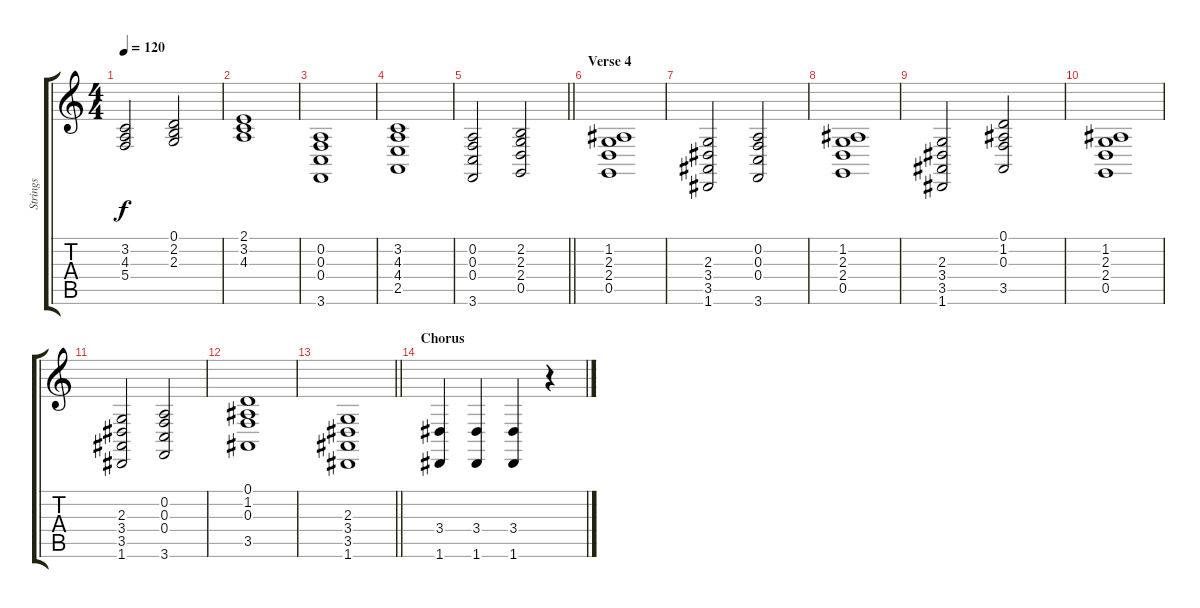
\track ("Strings" "Strings") {instrument stringensemble2}
\staff {score tabs}
\tuning (D4 A3 F3 C3 G2 D2) {hide}
\ts (4 4)
\tempo 120
\clef g2
\ks c
(3.2 4.3 5.4).2{dy f} (0.1 2.2 2.3).2 |
(2.1 3.2 4.3).1 |
(0.2 0.3 0.4 3.6).1 |
(3.2 4.3 4.4 2.5).1 |
\barLineRight lightlight
(0.2 0.3 0.4 3.6).2 (2.2 2.3 2.4 0.5).2 |
\section ("" "Verse 4")
(1.2 2.3 2.4 0.5).1 |
(2.3 3.4 3.5 1.6).2 (0.2 0.3 0.4 3.6).2 |
(1.2 2.3 2.4 0.5).1 |
(2.3 3.4 3.5 1.6).2 (0.1 1.2 0.3 3.5).2 |
(1.2 2.3 2.4 0.5).1 |
(2.3 3.4 3.5 1.6).2 (0.2 0.3 0.4 3.6).2 |
(0.1 1.2 0.3 3.5).1 |
\barLineRight lightlight
(2.3 3.4 3.5 1.6).1 |
\section ("" "Chorus")
(3.4 1.6).4 (3.4 1.6).4 (3.4 1.6).4 r.4
